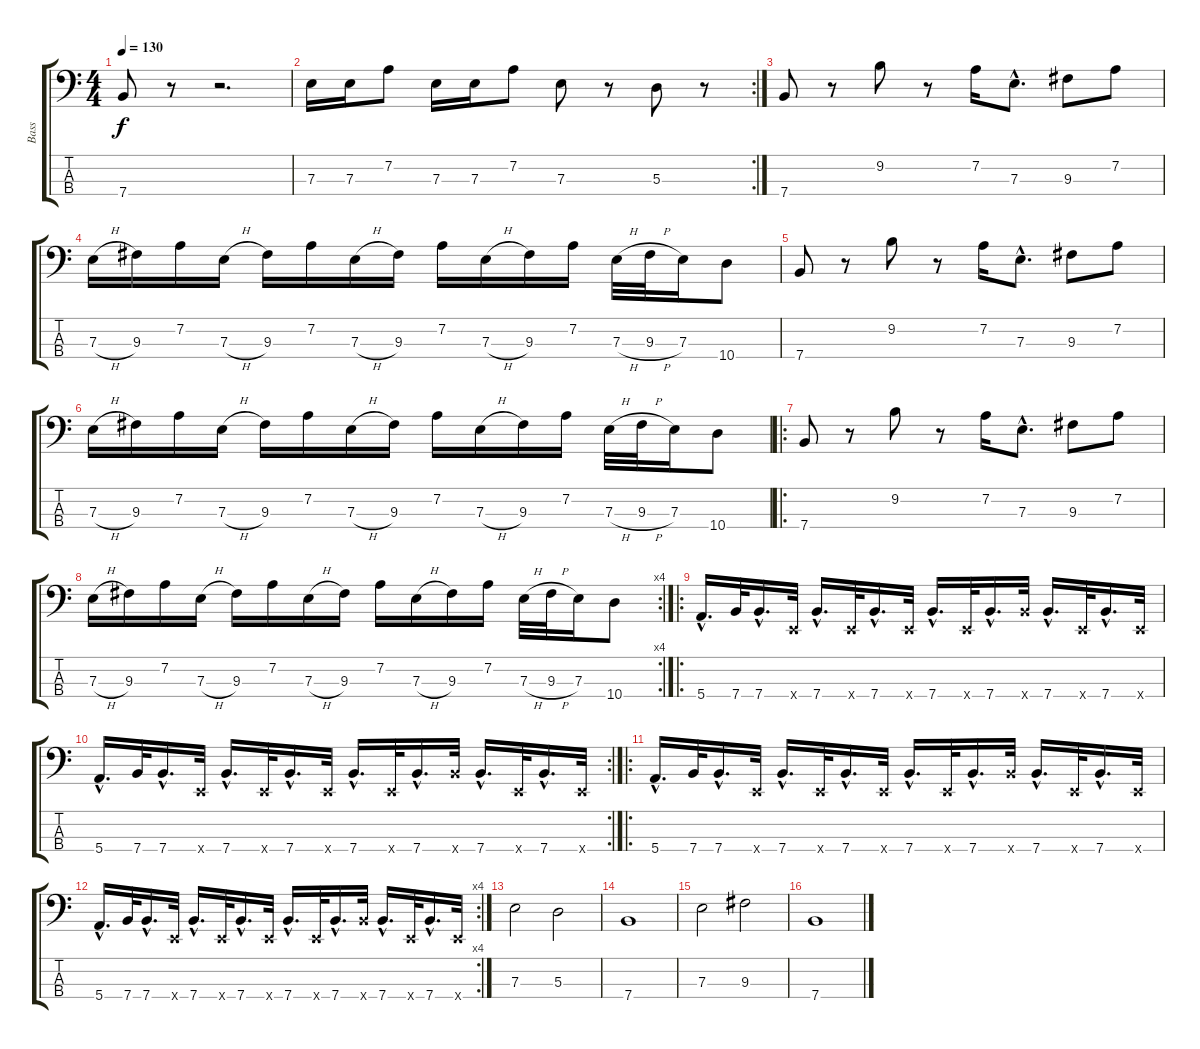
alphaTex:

\track ("Bass" "Bass") {instrument electricbassfinger}
\staff {score tabs}
\tuning (G2 D2 A1 E1) {hide}
\ts (4 4)
\tempo 130
\clef f4
\ks c
7.4.8{dy f instrument electricbassfinger} r.8 r.2{d} |
\rc 2
7.3.16 7.3.16 7.2.8 7.3.16 7.3.16 7.2.8 7.3.8 r.8 5.3.8 r.8 |
7.4.8 r.8 9.2.8 r.8 7.2.16 7.3{hac}.8{d} 9.3.8 7.2.8 |
7.3{h}.16 9.3.16 7.2.16 7.3{h}.16 9.3.16 7.2.16 7.3{h}.16 9.3.16 7.2.16 7.3{h}.16 9.3.16 7.2.16 7.3{h}.32 9.3{h}.32 7.3.16 10.4.8 |
7.4.8 r.8 9.2.8 r.8 7.2.16 7.3{hac}.8{d} 9.3.8 7.2.8 |
7.3{h}.16 9.3.16 7.2.16 7.3{h}.16 9.3.16 7.2.16 7.3{h}.16 9.3.16 7.2.16 7.3{h}.16 9.3.16 7.2.16 7.3{h}.32 9.3{h}.32 7.3.16 10.4.8 |
\ro
7.4.8 r.8 9.2.8 r.8 7.2.16 7.3{hac}.8{d} 9.3.8 7.2.8 |
\rc 4
7.3{h}.16 9.3.16 7.2.16 7.3{h}.16 9.3.16 7.2.16 7.3{h}.16 9.3.16 7.2.16 7.3{h}.16 9.3.16 7.2.16 7.3{h}.32 9.3{h}.32 7.3.16 10.4.8 |
\ro
5.4{hac}.16{d} 7.4.32 7.4{hac}.16{d} 0.4{x}.32 7.4{hac}.16{d} 0.4{x}.32 7.4{hac}.16{d} 0.4{x}.32 7.4{hac}.16{d} 0.4{x}.32 7.4{hac}.16{d} 7.4{x}.32 7.4{hac}.16{d} 0.4{x}.32 7.4{hac}.16{d} 0.4{x}.32 |
\rc 2
5.4{hac}.16{d} 7.4.32 7.4{hac}.16{d} 0.4{x}.32 7.4{hac}.16{d} 0.4{x}.32 7.4{hac}.16{d} 0.4{x}.32 7.4{hac}.16{d} 0.4{x}.32 7.4{hac}.16{d} 7.4{x}.32 7.4{hac}.16{d} 0.4{x}.32 7.4{hac}.16{d} 0.4{x}.32 |
\ro
5.4{hac}.16{d} 7.4.32 7.4{hac}.16{d} 0.4{x}.32 7.4{hac}.16{d} 0.4{x}.32 7.4{hac}.16{d} 0.4{x}.32 7.4{hac}.16{d} 0.4{x}.32 7.4{hac}.16{d} 7.4{x}.32 7.4{hac}.16{d} 0.4{x}.32 7.4{hac}.16{d} 0.4{x}.32 |
\rc 4
5.4{hac}.16{d} 7.4.32 7.4{hac}.16{d} 0.4{x}.32 7.4{hac}.16{d} 0.4{x}.32 7.4{hac}.16{d} 0.4{x}.32 7.4{hac}.16{d} 0.4{x}.32 7.4{hac}.16{d} 7.4{x}.32 7.4{hac}.16{d} 0.4{x}.32 7.4{hac}.16{d} 0.4{x}.32 |
7.3.2 5.3.2 |
7.4.1 |
7.3.2 9.3.2 |
7.4.1
